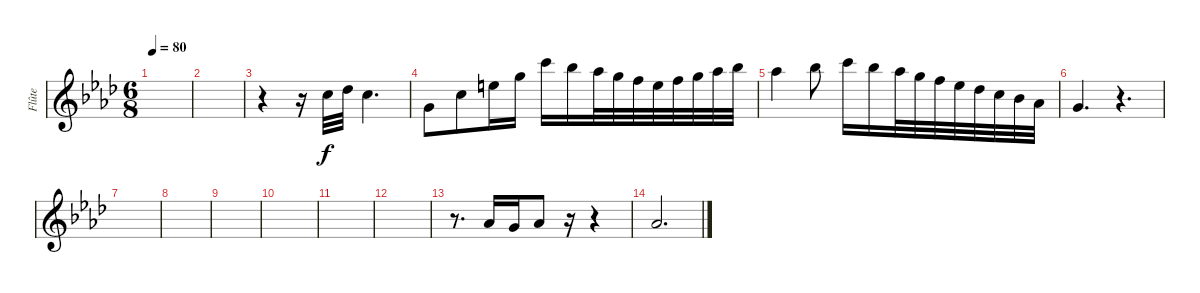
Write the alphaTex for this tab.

\track ("Flûte" "Flûte") {instrument flute}
\staff {score}
\tuning (E4 B3 G3 D3 A2 E2) {hide}
\ts (6 8)
\tempo 80
\clef g2
\ks fminor
|
|
r.4 r.16 8.1.32{dy f} 9.1.32 8.1.4{d} |
3.1.8 8.1.8 12.1.16 15.1.16 20.1.16 18.1.16 21.2.32 20.2.32 18.2.32 17.2.32 18.2.32 15.1.32 21.2.32 23.2.32 |
16.1.4 18.1.8 20.1.16 18.1.16 16.1.32 15.1.32 13.1.32 11.1.32 9.1.32 8.1.32 6.1.32 4.1.32 |
8.2.4{d} r.4{d} |
|
|
|
|
|
|
r.8{d} 4.1.16 3.1.16 4.1.8 r.16 r.4 |
4.1.2{d}
